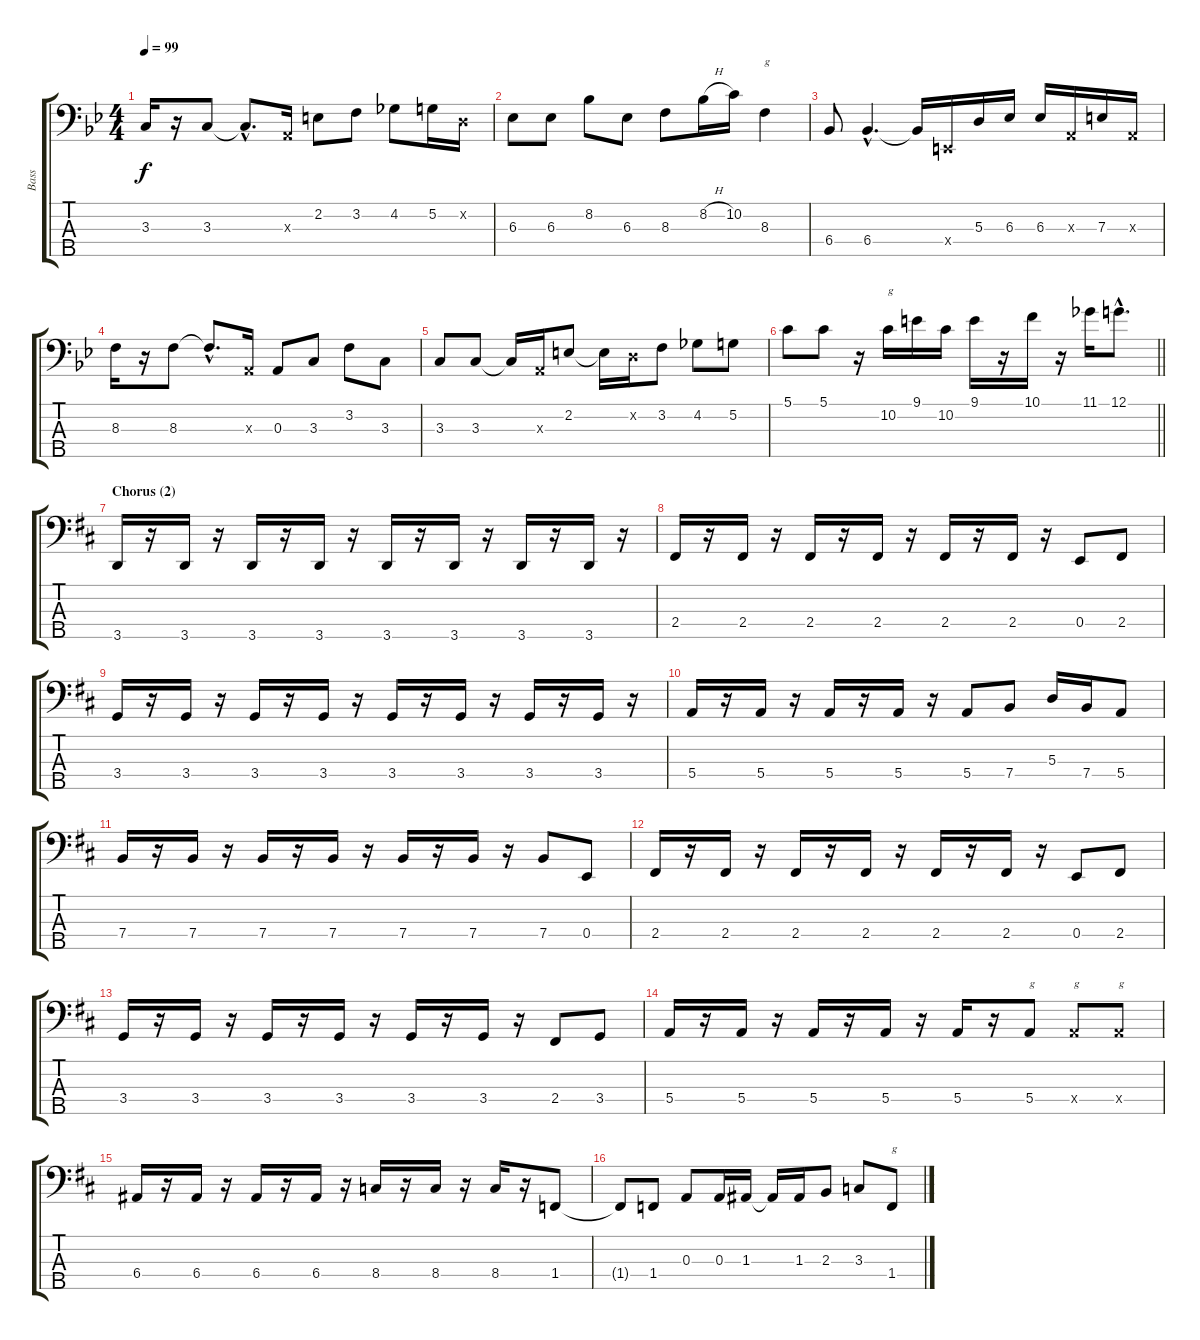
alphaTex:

\track ("Bass" "Bass") {instrument electricbassfinger}
\staff {score tabs}
\tuning (G2 D2 A1 E1 B0) {hide}
\ts (4 4)
\tempo 99
\clef f4
\ks gminor
3.3.16{dy f} r.16 3.3.8 3.3{hac t}.8{d} 0.3{x}.16 2.2.8 3.2.8 4.2.8 5.2.16 0.2{x}.16 |
6.3.8 6.3.8 8.2.8 6.3.8 8.3.8 8.2{h}.16 10.2.16 8.3.4{txt "g"} |
6.4.8 6.4{hac}.4{d} 6.4{t}.16 0.4{x}.16 5.3.16 6.3.16 6.3.16 0.3{x}.16 7.3.16 0.3{x}.16 |
8.3.16 r.16 8.3.8 8.3{hac t}.8{d} 0.3{x}.16 0.3.8 3.3.8 3.2.8 3.3.8 |
3.3.8 3.3.8 3.3{t}.16 0.3{x}.16 2.2.8 2.2{t}.16 0.2{x}.16 3.2.8 4.2.8 5.2.8 |
\barLineRight lightlight
5.1.8 5.1.8 r.16 10.2.16{txt "g"} 9.1.16 10.2.16 9.1.16 r.16 10.1.16 r.16 11.1.16 12.1{hac}.8{d} |
\section ("" "Chorus (2)")
\ks d
3.5.16 r.16 3.5.16 r.16 3.5.16 r.16 3.5.16 r.16 3.5.16 r.16 3.5.16 r.16 3.5.16 r.16 3.5.16 r.16 |
2.4.16 r.16 2.4.16 r.16 2.4.16 r.16 2.4.16 r.16 2.4.16 r.16 2.4.16 r.16 0.4.8 2.4.8 |
3.4.16 r.16 3.4.16 r.16 3.4.16 r.16 3.4.16 r.16 3.4.16 r.16 3.4.16 r.16 3.4.16 r.16 3.4.16 r.16 |
5.4.16 r.16 5.4.16 r.16 5.4.16 r.16 5.4.16 r.16 5.4.8 7.4.8 5.3.16 7.4.16 5.4.8 |
7.4.16 r.16 7.4.16 r.16 7.4.16 r.16 7.4.16 r.16 7.4.16 r.16 7.4.16 r.16 7.4.8 0.4.8 |
2.4.16 r.16 2.4.16 r.16 2.4.16 r.16 2.4.16 r.16 2.4.16 r.16 2.4.16 r.16 0.4.8 2.4.8 |
3.4.16 r.16 3.4.16 r.16 3.4.16 r.16 3.4.16 r.16 3.4.16 r.16 3.4.16 r.16 2.4.8 3.4.8 |
5.4.16 r.16 5.4.16 r.16 5.4.16 r.16 5.4.16 r.16 5.4.16 r.16 5.4.8{txt "g"} 5.4{x}.8{txt "g"} 5.4{x}.8{txt "g"} |
6.4.16 r.16 6.4.16 r.16 6.4.16 r.16 6.4.16 r.16 8.4.16 r.16 8.4.16 r.16 8.4.16 r.16 1.4.8 |
1.4{t}.8 1.4.8 0.3.8 0.3.16 1.3.16 1.3{t}.16 1.3.16 2.3.8 3.3.8 1.4.8{txt "g"}
